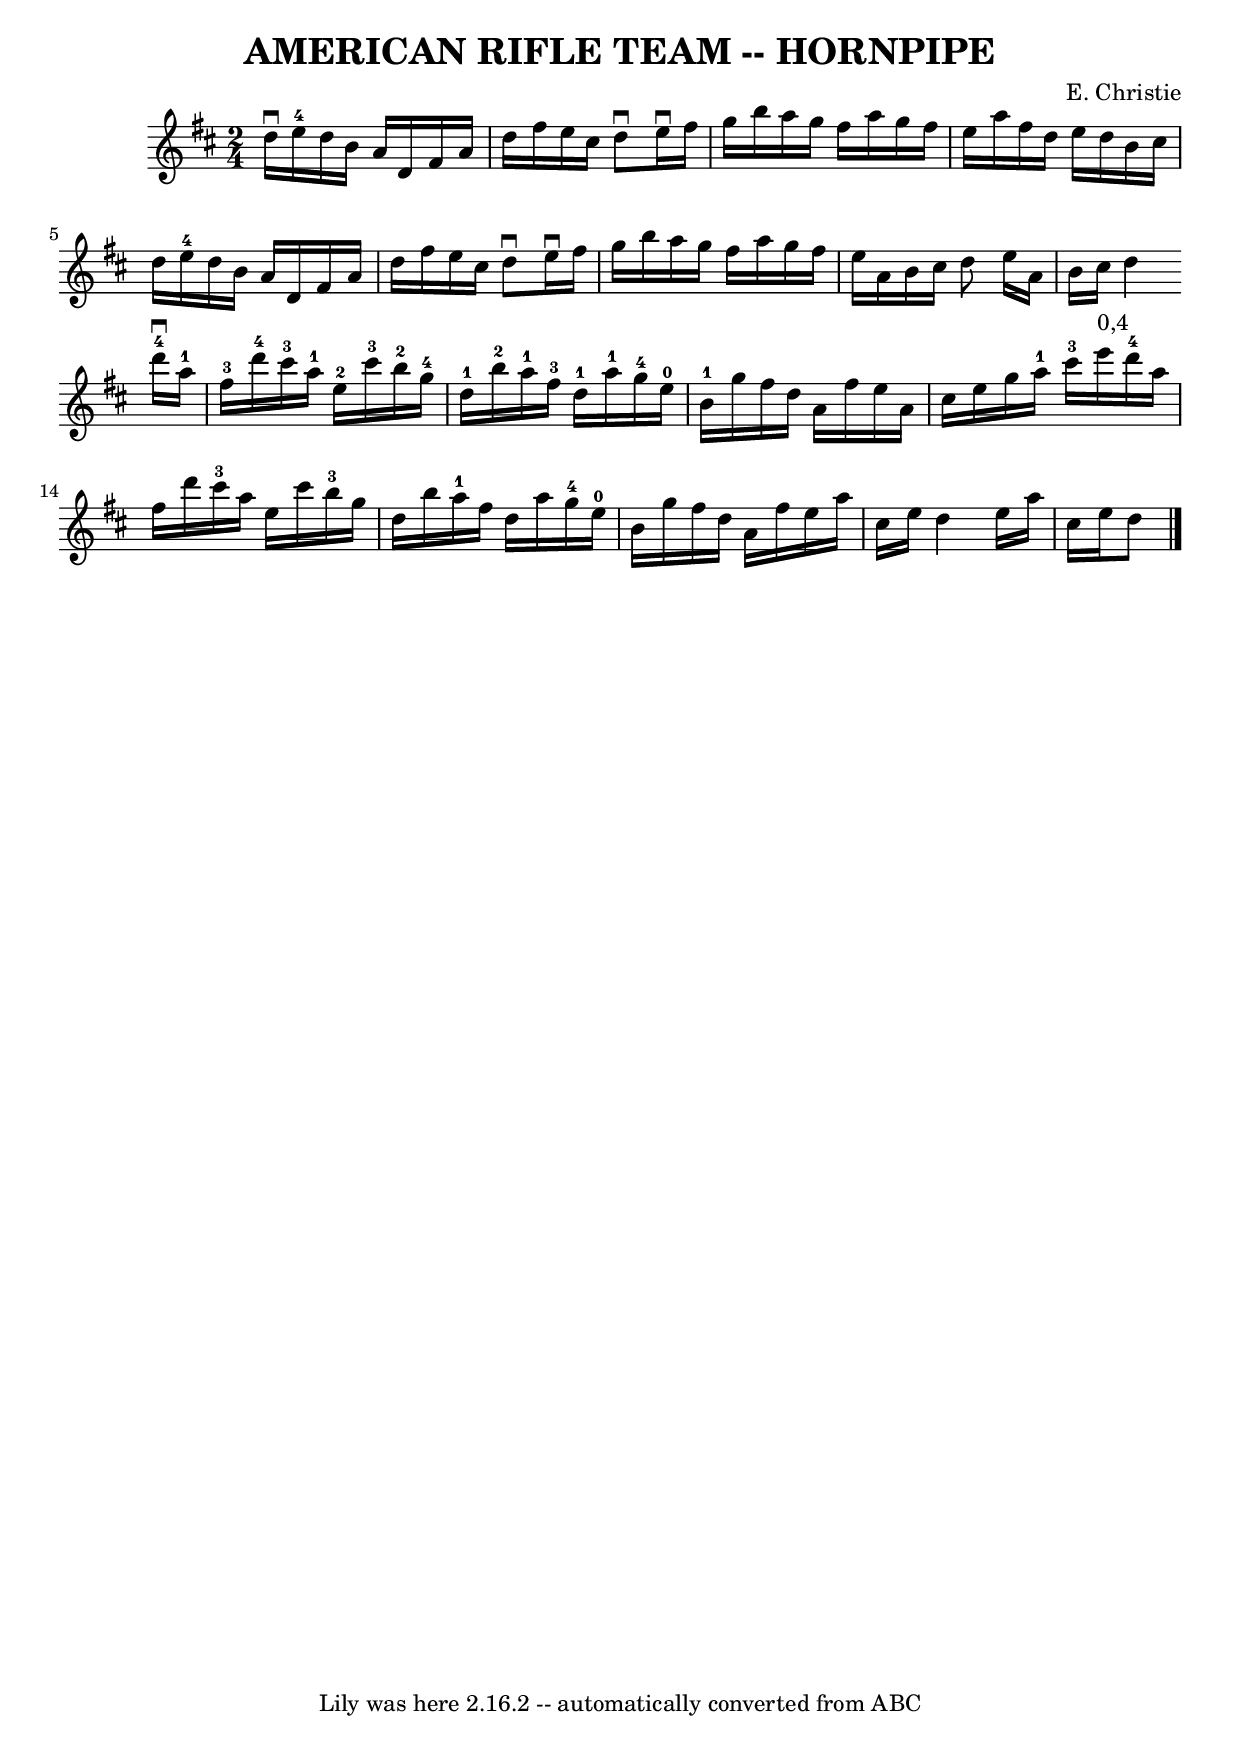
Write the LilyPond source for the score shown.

\version "2.16.2"
\include "Mammoth.ily"
\header {
  %% book = "Ryan's Mammoth Collection of Fiddle Tunes"
  composer = "E. Christie"
  crossRefNumber = "1"
  footnotes = ""
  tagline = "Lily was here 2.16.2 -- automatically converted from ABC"
  title = "AMERICAN RIFLE TEAM -- HORNPIPE"

}
voicedefault =  {


  \time 2/4 
  \key d \major % %staffsep 55
  |
  d''16^\downbow e''16-4 d''16 b'16 a'16 d'16    
  fis'16 a'16    |
  d''16 fis''16 e''16 cis''16 d''8 
  ^\downbow e''16^\downbow fis''16    |
  g''16 b''16 a''16    
  g''16 fis''16 a''16 g''16 fis''16    |
  e''16 a''16    
  fis''16 d''16 e''16 d''16 b'16 cis''16    |
  |
  
  d''16 e''16-4 d''16 b'16 a'16 d'16 fis'16 a'16    
  |
  d''16 fis''16 e''16 cis''16 d''8^\downbow e''16 
  ^\downbow fis''16    |
  g''16 b''16 a''16 g''16 fis''16   
  a''16 g''16 fis''16    |
  e''16 a'16 b'16 cis''16    
  d''8    \bar ":|" e''16 a'16 b'16 cis''16 d''4    \bar "|."     
  \bar "|:" d'''16-4^\downbow a''16-1 fis''16-3 d'''16-4    
  cis'''16-3 a''16-1 e''16-2 cis'''16-3       |
  
  b''16-2 g''16-4 d''16-1 b''16-2 a''16-1 fis''16-3 
  d''16-1 a''16-1       |
  g''16-4 e''16-0 b'16 
  -1 g''16 fis''16 d''16 a'16 fis''16    |
  e''16 a'16 
  cis''16 e''16 g''16 a''16-1 cis'''16-3 e'''16^"0,4"   
  |
  |
  d'''16-4 a''16 fis''16 d'''16      
  cis'''16-3 a''16 e''16 cis'''16    |
  b''16-3 g''16   
  d''16 b''16 a''16-1 fis''16 d''16 a''16        |
  
  g''16-4 e''16-0 b'16 g''16 fis''16 d''16 a'16 fis''16  
  |
  e''16 a''16 cis''16 e''16 d''4    \bar ":|" e''16    
  a''16 cis''16 e''16 d''8    \bar "|."   

}

\score{
  <<

    \context Staff="default"
    {
      \voicedefault 
      
    }

  >>
  \layout {
    
  }
  \midi {
  }

}
